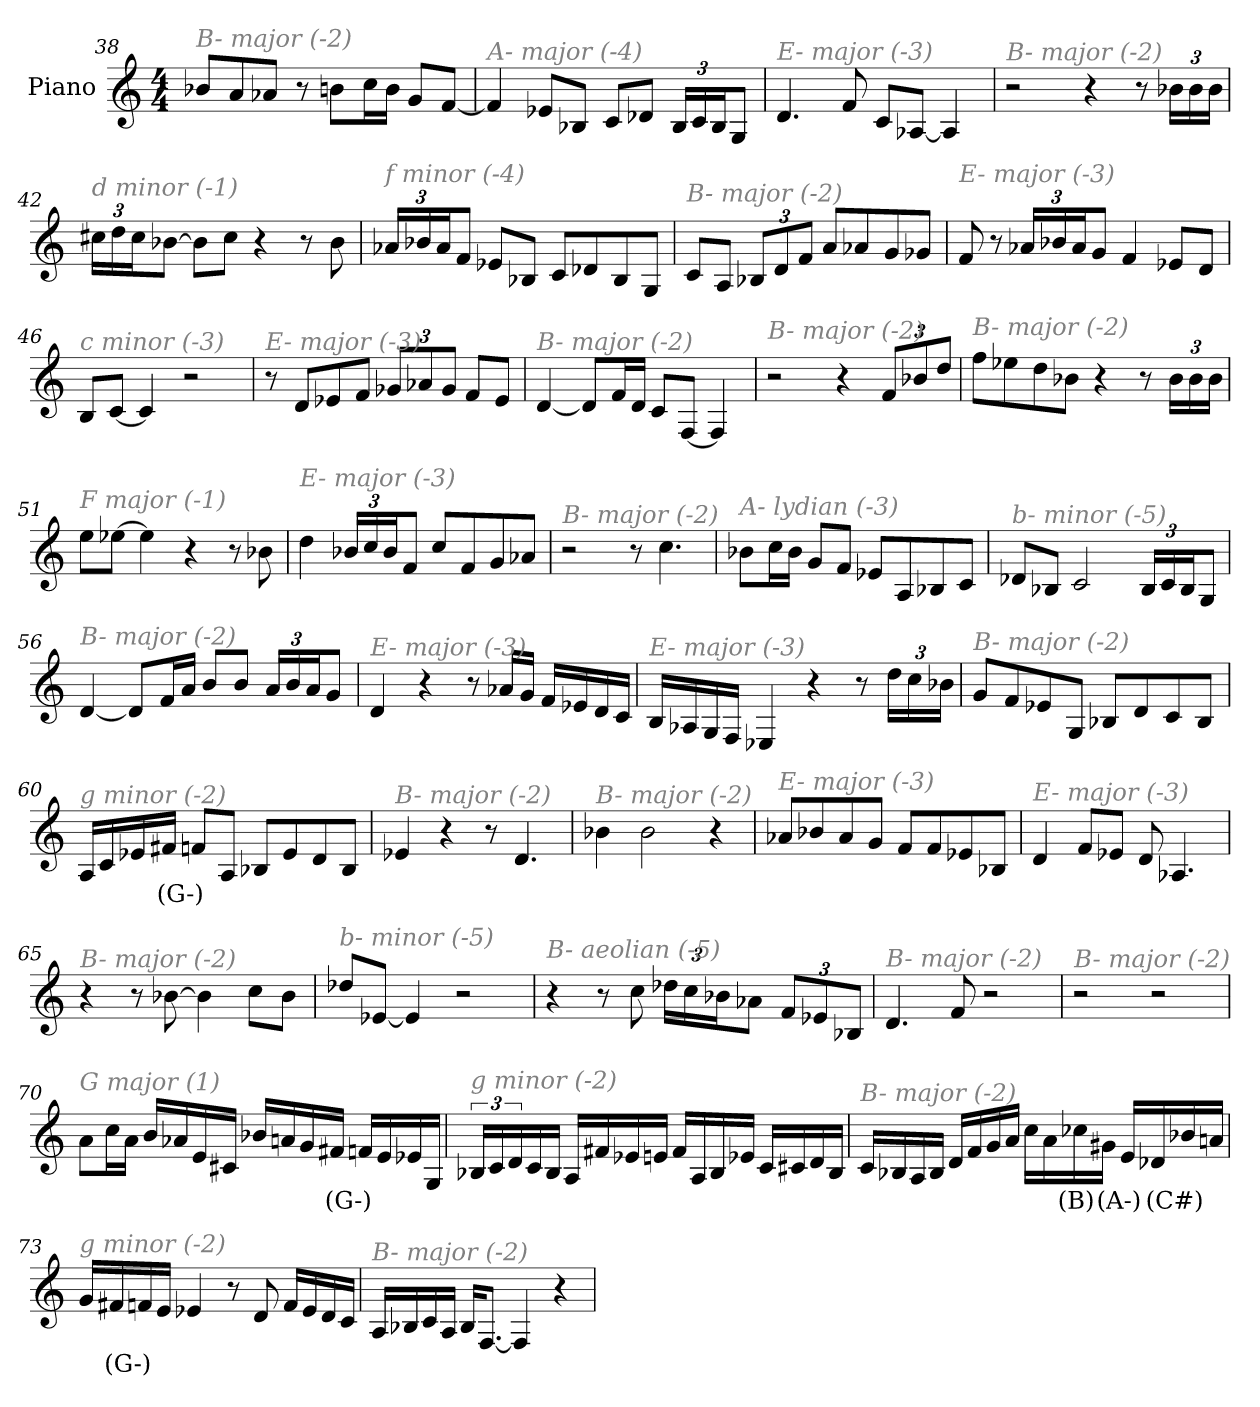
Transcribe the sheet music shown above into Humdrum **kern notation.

**kern	**text
*part1	*part1
*staff1	*staff1
*I"Piano	*
*I'Pno	*
*clefG2	*
*k[]	*
*M4/4	*
=38	=38
!LO:TX:i:color=#808080:t=B- major (-2)	!
8b-X/L	.
8a/	.
8a-X/J	.
8r	.
8bn\L	.
16cc\L	.
16b\JJ	.
8g/L	.
[8f/J	.
!!LO:PB:g=z
=39	=39
!LO:TX:i:color=#808080:t=A- major (-4)	!
4f/]	.
8e-X/L	.
8B-X/J	.
8c/L	.
8d-X/J	.
*Xbrackettup	*
24B-/LL	.
24c/	.
24B-/J	.
8G/J	.
=40	=40
!LO:TX:i:color=#808080:t=E- major (-3)	!
4.d/	.
8f/	.
8c/L	.
[8A-X/J	.
4A-/]	.
=41	=41
!LO:TX:i:color=#808080:t=B- major (-2)	!
2r	.
4r	.
8r	.
24b-X\LL	.
24b-\	.
24b-\JJ	.
=42	=42
!LO:TX:i:color=#808080:t=d minor (-1)	!
24cc#X\LL	.
24dd\	.
24cc#\J	.
[8b-X\J	.
8b-\L]	.
8cc#\J	.
4r	.
8r	.
8b-\	.
!!LO:LB:g=z
=43	=43
!LO:TX:i:color=#808080:t=f minor (-4)	!
24a-X/LL	.
24b-X/	.
24a-/J	.
8f/J	.
8e-X/L	.
8B-X/J	.
8c/L	.
8d-X/	.
8B-/	.
8G/J	.
=44	=44
!LO:TX:i:color=#808080:t=B- major (-2)	!
8c/L	.
8A/J	.
12B-X/L	.
12d/	.
12f/J	.
8a/L	.
8a-X/	.
8g/	.
8g-X/J	.
=45	=45
!LO:TX:i:color=#808080:t=E- major (-3)	!
8f/	.
8r	.
24a-X/LL	.
24b-X/	.
24a-/J	.
8g/J	.
4f/	.
8e-X/L	.
8d/J	.
=46	=46
!LO:TX:i:color=#808080:t=c minor (-3)	!
8B/L	.
[8c/J	.
4c/]	.
2r	.
!!LO:LB:g=z
=47	=47
!LO:TX:i:color=#808080:t=E- major (-3)	!
8r	.
8d/L	.
8e-X/	.
8f/J	.
12g-X/L	.
12a-X/	.
12g-/J	.
8f/L	.
8e-/J	.
=48	=48
!LO:TX:i:color=#808080:t=B- major (-2)	!
[4d/	.
8d/L]	.
16f/L	.
16d/JJ	.
8c/L	.
[8F/J	.
4F/]	.
=49	=49
!LO:TX:i:color=#808080:t=B- major (-2)	!
2r	.
4r	.
12f/L	.
12b-X/	.
12dd/J	.
=50	=50
!LO:TX:i:color=#808080:t=B- major (-2)	!
8ff\L	.
8ee-X\	.
8dd\	.
8b-X\J	.
4r	.
8r	.
24b-\LL	.
24b-\	.
24b-\JJ	.
!!LO:LB:g=z
=51	=51
!LO:TX:i:color=#808080:t=F major (-1)	!
8ee\L	.
[8ee-X\J	.
4ee-\]	.
4r	.
8r	.
8b-X\	.
=52	=52
!LO:TX:i:color=#808080:t=E- major (-3)	!
4dd\	.
24b-X/LL	.
24cc/	.
24b-/J	.
8f/J	.
8cc/L	.
8f/	.
8g/	.
8a-X/J	.
=53	=53
!LO:TX:i:color=#808080:t=B- major (-2)	!
2r	.
8r	.
4.cc\	.
=54	=54
!LO:TX:i:color=#808080:t=A- lydian (-3)	!
8b-X\L	.
16cc\L	.
16b-\JJ	.
8g/L	.
8f/J	.
8e-X/L	.
8A/	.
8B-X/	.
8c/J	.
!!LO:LB:g=z
=55	=55
!LO:TX:i:color=#808080:t=b- minor (-5)	!
8d-X/L	.
8B-X/J	.
2c/	.
24B-/LL	.
24c/	.
24B-/J	.
8G/J	.
=56	=56
!LO:TX:i:color=#808080:t=B- major (-2)	!
[4d/	.
8d/L]	.
16f/L	.
16a/JJ	.
8b/L	.
8b/J	.
24a/LL	.
24b/	.
24a/J	.
8g/J	.
=57	=57
!LO:TX:i:color=#808080:t=E- major (-3)	!
4d/	.
4r	.
8r	.
16a-X/LL	.
16g/JJ	.
16f/LL	.
16e-X/	.
16d/	.
16c/JJ	.
!!LO:LB:g=z
=58	=58
!LO:TX:i:color=#808080:t=E- major (-3)	!
16B/LL	.
16A-X/	.
16G/	.
16F/JJ	.
4E-X/	.
4r	.
8r	.
24dd\LL	.
24cc\	.
24b-X\JJ	.
=59	=59
!LO:TX:i:color=#808080:t=B- major (-2)	!
8g/L	.
8f/	.
8e-X/	.
8G/J	.
8B-X/L	.
8d/	.
8c/	.
8B-/J	.
=60	=60
!LO:TX:i:color=#808080:t=g minor (-2)	!
16A/LL	.
16c/	.
16e-X/	.
16f#Xi/JJ	(G-)
8f/L	.
8A/J	.
8B-X/L	.
8e-/	.
8d/	.
8B-/J	.
=61	=61
!LO:TX:i:color=#808080:t=B- major (-2)	!
4e-X/	.
4r	.
8r	.
4.d/	.
!!LO:LB:g=z
=62	=62
!LO:TX:i:color=#808080:t=B- major (-2)	!
4b-X\	.
2b-\	.
4r	.
=63	=63
!LO:TX:i:color=#808080:t=E- major (-3)	!
8a-X/L	.
8b-X/	.
8a-/	.
8g/J	.
8f/L	.
8f/	.
8e-X/	.
8B-X/J	.
=64	=64
!LO:TX:i:color=#808080:t=E- major (-3)	!
4d/	.
8f/L	.
8e-X/J	.
8d/	.
4.A-X/	.
=65	=65
!LO:TX:i:color=#808080:t=B- major (-2)	!
4r	.
8r	.
[8b-X\	.
4b-\]	.
8cc\L	.
8b-\J	.
=66	=66
!LO:TX:i:color=#808080:t=b- minor (-5)	!
8dd-X/L	.
[8e-X/J	.
4e-/]	.
2r	.
!!LO:LB:g=z
=67	=67
!LO:TX:i:color=#808080:t=B- aeolian (-5)	!
4r	.
8r	.
8cc\	.
24dd-X\LL	.
24cc\	.
24b-X\J	.
8a-X\J	.
12f/L	.
12e-X/	.
12B-X/J	.
=68	=68
!LO:TX:i:color=#808080:t=B- major (-2)	!
4.d/	.
8f/	.
2r	.
=69	=69
!LO:TX:i:color=#808080:t=B- major (-2)	!
2r	.
2r	.
=70	=70
!LO:TX:i:color=#808080:t=G major (1)	!
8a\L	.
16cc\L	.
16a\JJ	.
16b/LL	.
16a-X/	.
16e/	.
16c#X/JJ	.
16b-X/LL	.
16an/	.
16g/	.
16f#Xi/JJ	(G-)
16f/LL	.
16e/	.
16e-X/	.
16G/JJ	.
!!LO:LB:g=z
=71	=71
*brackettup	*
!LO:TX:i:color=#808080:t=g minor (-2)	!
24B-X/LL	.
24c/	.
24d/	.
16c/	.
16B-/JJ	.
16A/LL	.
16f#X/	.
16e-X/	.
16en/JJ	.
16f#/LL	.
16A/	.
16B-/	.
16e-X/JJ	.
16c/LL	.
16c#X/	.
16d/	.
16B-/JJ	.
=72	=72
!LO:TX:i:color=#808080:t=B- major (-2)	!
16c/LL	.
16B-X/	.
16A/	.
16B-/JJ	.
16d/LL	.
16f/	.
16g/	.
16a/JJ	.
16cc\LL	.
16a\	.
16cc-Xi\	(B)
16g#Xi\JJ	(A-)
16e/LL	.
16d-Xi/	(C#)
16b-X/	.
16an/JJ	.
!!LO:LB:g=z
=73	=73
!LO:TX:i:color=#808080:t=g minor (-2)	!
16g/LL	.
16f#Xi/	(G-)
16f/	.
16e/JJ	.
4e-X/	.
8r	.
8d/	.
16f/LL	.
16e-/	.
16d/	.
16c/JJ	.
=74	=74
!LO:TX:i:color=#808080:t=B- major (-2)	!
16A/LL	.
16B-X/	.
16c/	.
16A/JJ	.
16B-/KL	.
[8.F/J	.
4F/]	.
4r	.
=	=
*-	*-
